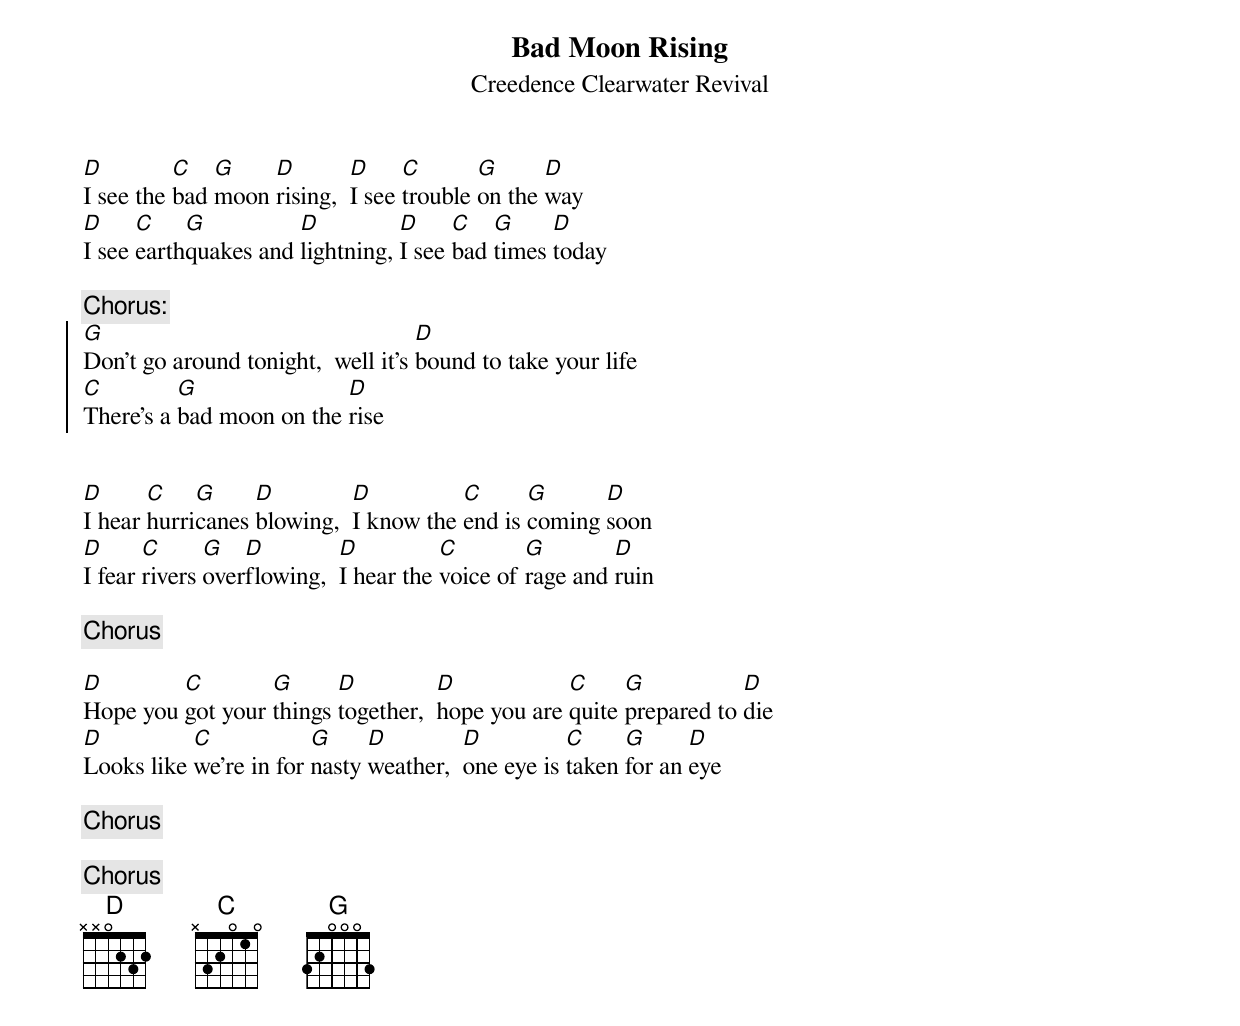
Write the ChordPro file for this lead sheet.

{t:Bad Moon Rising}
{st:Creedence Clearwater Revival}

[D]I see the [C]bad [G]moon [D]rising,  [D]I see [C]trouble [G]on the [D]way
[D]I see [C]earth[G]quakes and [D]lightning, [D]I see [C]bad [G]times [D]today

{c:Chorus:}
{soc}
[G]Don't go around tonight,  well it's [D]bound to take your life
[C]There's a [G]bad moon on the [D]rise
{eoc}


[D]I hear [C]hurri[G]canes [D]blowing,  [D]I know the [C]end is [G]coming [D]soon
[D]I fear [C]rivers [G]over[D]flowing,  [D]I hear the [C]voice of [G]rage and [D]ruin

{c:Chorus}

[D]Hope you [C]got your [G]things [D]together,  [D]hope you are [C]quite [G]prepared to [D]die
[D]Looks like [C]we're in for [G]nasty [D]weather,  [D]one eye is [C]taken [G]for an [D]eye

{c:Chorus}

{c:Chorus}
